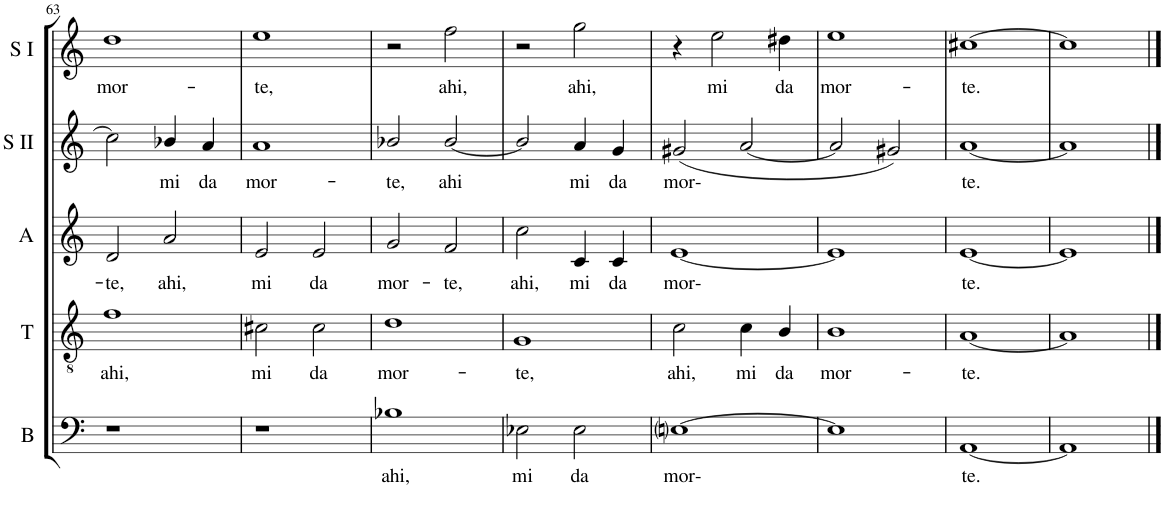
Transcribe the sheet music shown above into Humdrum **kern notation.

**kern	**text	**kern	**text	**kern	**text	**kern	**text	**kern	**text
*part5	*part5	*part4	*part4	*part3	*part3	*part2	*part2	*part1	*part1
*staff5	*staff5	*staff4	*staff4	*staff3	*staff3	*staff2	*staff2	*staff1	*staff1
*I"Bass	*	*I"Tenor	*	*I"Alto	*	*I"Soprano II	*	*I"Soprano I	*
*I'B	*	*I'T	*	*I'A	*	*I'S II	*	*I'S I	*
!!LO:PB:g=z
*clefF4	*	*clefGv2	*	*clefG2	*	*clefG2	*	*clefG2	*
*k[]	*	*k[]	*	*k[]	*	*k[]	*	*k[]	*
*M4/4	*	*M4/4	*	*M4/4	*	*M4/4	*	*M4/4	*
=63	=63	=63	=63	=63	=63	=63	=63	=63	=63
!	!	!	!LO:LY:b	!	!LO:LY:b	!	!	!	!LO:LY:b
1r	.	1f	ahi,	2d/	-te,	2cc\]	.	1dd	mor-
!	!	!	!	!	!LO:LY:b	!	!LO:LY:b	!	!
.	.	.	.	2a/	ahi,	4b-X/	mi	.	.
!	!	!	!	!	!	!	!LO:LY:b	!	!
.	.	.	.	.	.	4a/	da	.	.
=64	=64	=64	=64	=64	=64	=64	=64	=64	=64
!	!	!	!LO:LY:b	!	!LO:LY:b	!	!LO:LY:b	!	!LO:LY:b
1r	.	2c#X\	mi	2e/	mi	1a	mor-	1ee	-te,
!	!	!	!LO:LY:b	!	!LO:LY:b	!	!	!	!
.	.	2c#\	da	2e/	da	.	.	.	.
=65	=65	=65	=65	=65	=65	=65	=65	=65	=65
!	!LO:LY:b	!	!LO:LY:b	!	!LO:LY:b	!	!LO:LY:b	!	!
1B-X	ahi,	1d	mor-	2g/	mor-	2b-X/	-te,	2r	.
!	!	!	!	!	!LO:LY:b	!	!LO:LY:b	!	!LO:LY:b
.	.	.	.	2f/	-te,	[2b-/	ahi	2ff\	ahi,
=66	=66	=66	=66	=66	=66	=66	=66	=66	=66
!	!LO:LY:b	!	!LO:LY:b	!	!LO:LY:b	!	!	!	!
2E-X\	mi	1G	-te,	2cc\	ahi,	2b-/]	.	2r	.
!	!LO:LY:b	!	!	!	!LO:LY:b	!	!LO:LY:b	!	!LO:LY:b
2E-\	da	.	.	4c/	mi	4a/	mi	2gg\	ahi,
!	!	!	!	!	!LO:LY:b	!	!LO:LY:b	!	!
.	.	.	.	4c/	da	4g/	da	.	.
=67	=67	=67	=67	=67	=67	=67	=67	=67	=67
!	!LO:LY:b	!	!LO:LY:b	!	!LO:LY:b	!	!LO:LY:b	!	!
[1Eni	mor-	2c\	ahi,	[1e	mor-	(<2g#X/	mor-	4r	.
!	!	!	!	!	!	!	!	!	!LO:LY:b
.	.	.	.	.	.	.	.	2ee\	mi
!	!	!	!LO:LY:b	!	!	!	!	!	!
.	.	4c\	mi	.	.	[2a/	.	.	.
!	!	!	!LO:LY:b	!	!	!	!	!	!LO:LY:b
.	.	4B/	da	.	.	.	.	4dd#X\	da
=68	=68	=68	=68	=68	=68	=68	=68	=68	=68
!	!	!	!LO:LY:b	!	!	!	!	!	!LO:LY:b
1E]	.	1B	mor-	1e]	.	2a/]	.	1ee	mor-
.	.	.	.	.	.	2g#X/)	.	.	.
=69	=69	=69	=69	=69	=69	=69	=69	=69	=69
!	!LO:LY:b	!	!LO:LY:b	!	!LO:LY:b	!	!LO:LY:b	!	!LO:LY:b
[1AA	te.	[1A	-te.	[1e	te.	[1a	te.	[1cc#X	-te.
=70	=70	=70	=70	=70	=70	=70	=70	=70	=70
1AA]	.	1A]	.	1e]	.	1a]	.	1cc#]	.
==	==	==	==	==	==	==	==	==	==
*-	*-	*-	*-	*-	*-	*-	*-	*-	*-
